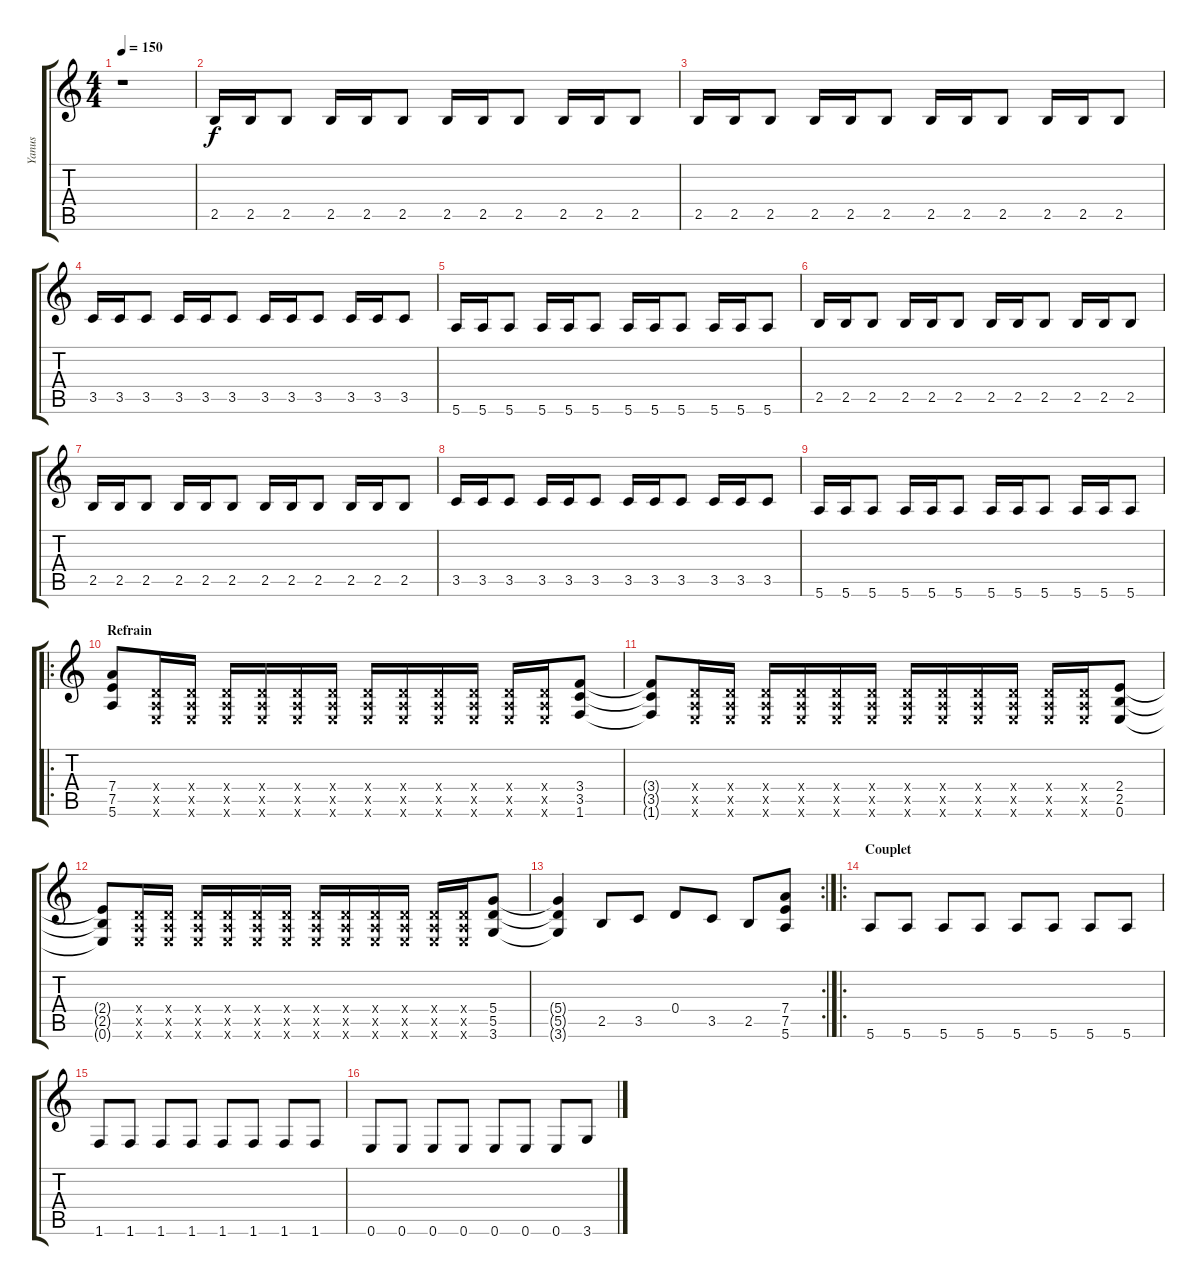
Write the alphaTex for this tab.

\track ("Yanus" "Yanus") {instrument overdrivenguitar}
\staff {score tabs}
\tuning (E4 B3 G3 D3 A2 E2) {hide}
\ts (4 4)
\tempo 150
\clef g2
\ks c
r.1{dy f} |
2.5.16 2.5.16 2.5.8 2.5.16 2.5.16 2.5.8 2.5.16 2.5.16 2.5.8 2.5.16 2.5.16 2.5.8 |
2.5.16 2.5.16 2.5.8 2.5.16 2.5.16 2.5.8 2.5.16 2.5.16 2.5.8 2.5.16 2.5.16 2.5.8 |
3.5.16 3.5.16 3.5.8 3.5.16 3.5.16 3.5.8 3.5.16 3.5.16 3.5.8 3.5.16 3.5.16 3.5.8 |
5.6.16 5.6.16 5.6.8 5.6.16 5.6.16 5.6.8 5.6.16 5.6.16 5.6.8 5.6.16 5.6.16 5.6.8 |
2.5.16 2.5.16 2.5.8 2.5.16 2.5.16 2.5.8 2.5.16 2.5.16 2.5.8 2.5.16 2.5.16 2.5.8 |
2.5.16 2.5.16 2.5.8 2.5.16 2.5.16 2.5.8 2.5.16 2.5.16 2.5.8 2.5.16 2.5.16 2.5.8 |
3.5.16 3.5.16 3.5.8 3.5.16 3.5.16 3.5.8 3.5.16 3.5.16 3.5.8 3.5.16 3.5.16 3.5.8 |
5.6.16 5.6.16 5.6.8 5.6.16 5.6.16 5.6.8 5.6.16 5.6.16 5.6.8 5.6.16 5.6.16 5.6.8 |
\ro
\section ("" "Refrain")
(7.4 7.5 5.6).8 (0.4{x} 0.5{x} 0.6{x}).16 (0.4{x} 0.5{x} 0.6{x}).16 (0.4{x} 0.5{x} 0.6{x}).16 (0.4{x} 0.5{x} 0.6{x}).16 (0.4{x} 0.5{x} 0.6{x}).16 (0.4{x} 0.5{x} 0.6{x}).16 (0.4{x} 0.5{x} 0.6{x}).16 (0.4{x} 0.5{x} 0.6{x}).16 (0.4{x} 0.5{x} 0.6{x}).16 (0.4{x} 0.5{x} 0.6{x}).16 (0.4{x} 0.5{x} 0.6{x}).16 (0.4{x} 0.5{x} 0.6{x}).16 (3.4 3.5 1.6).8 |
(3.4{t} 3.5{t} 1.6{t}).8 (0.4{x} 0.5{x} 0.6{x}).16 (0.4{x} 0.5{x} 0.6{x}).16 (0.4{x} 0.5{x} 0.6{x}).16 (0.4{x} 0.5{x} 0.6{x}).16 (0.4{x} 0.5{x} 0.6{x}).16 (0.4{x} 0.5{x} 0.6{x}).16 (0.4{x} 0.5{x} 0.6{x}).16 (0.4{x} 0.5{x} 0.6{x}).16 (0.4{x} 0.5{x} 0.6{x}).16 (0.4{x} 0.5{x} 0.6{x}).16 (0.4{x} 0.5{x} 0.6{x}).16 (0.4{x} 0.5{x} 0.6{x}).16 (2.4 2.5 0.6).8 |
(2.4{t} 2.5{t} 0.6{t}).8 (0.4{x} 0.5{x} 0.6{x}).16 (0.4{x} 0.5{x} 0.6{x}).16 (0.4{x} 0.5{x} 0.6{x}).16 (0.4{x} 0.5{x} 0.6{x}).16 (0.4{x} 0.5{x} 0.6{x}).16 (0.4{x} 0.5{x} 0.6{x}).16 (0.4{x} 0.5{x} 0.6{x}).16 (0.4{x} 0.5{x} 0.6{x}).16 (0.4{x} 0.5{x} 0.6{x}).16 (0.4{x} 0.5{x} 0.6{x}).16 (0.4{x} 0.5{x} 0.6{x}).16 (0.4{x} 0.5{x} 0.6{x}).16 (5.4 5.5 3.6).8 |
\rc 2
(5.4{t} 5.5{t} 3.6{t}).4 2.5.8 3.5.8 0.4.8 3.5.8 2.5.8 (7.4 7.5 5.6).8 |
\ro
\section ("" "Couplet")
5.6.8 5.6.8 5.6.8 5.6.8 5.6.8 5.6.8 5.6.8 5.6.8 |
1.6.8 1.6.8 1.6.8 1.6.8 1.6.8 1.6.8 1.6.8 1.6.8 |
0.6.8 0.6.8 0.6.8 0.6.8 0.6.8 0.6.8 0.6.8 3.6.8
